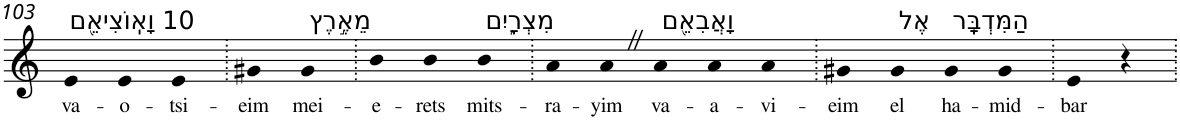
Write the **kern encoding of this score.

**kern	**text
*part1	*part1
*staff1	*staff1
*I"Piano	*
*I'Pno	*
!!LO:PB:g=z
*clefG2	*
*k[]	*
=103	=103
!LO:TX:a:t=10 וָאֽוֹצִיאֵ֖ם	!
!	!LO:LY:b
4e	va-
!	!LO:LY:b
4e	-o-
!	!LO:LY:b
4e	-tsi-
=104.	=104.
!	!LO:LY:b
4g#X	-eim
!LO:TX:a:t=מֵאֶ֣רֶץ	!
!	!LO:LY:b
4g#	mei-
=105.	=105.
!	!LO:LY:b
4b	-e-
!	!LO:LY:b
4b	-rets
!LO:TX:a:t=מִצְרָ֑יִם	!
!	!LO:LY:b
4b	mits-
=106.	=106.
!	!LO:LY:b
4a	-ra-
!	!LO:LY:b
4aZ	-yim
!LO:TX:a:t=וָאֲבִאֵ֖ם	!
!	!LO:LY:b
4a	va-
!	!LO:LY:b
4a	-a-
!	!LO:LY:b
4a	-vi-
=107.	=107.
!	!LO:LY:b
4g#X	-eim
!LO:TX:a:t=אֶל	!
!	!LO:LY:b
4g#	el
!LO:TX:a:t=הַמִּדְבָּֽר	!
!	!LO:LY:b
4g#	ha-
!	!LO:LY:b
4g#	-mid-
=108.	=108.
!	!LO:LY:b
4e	-bar
4r	.
=.	=.
*-	*-
